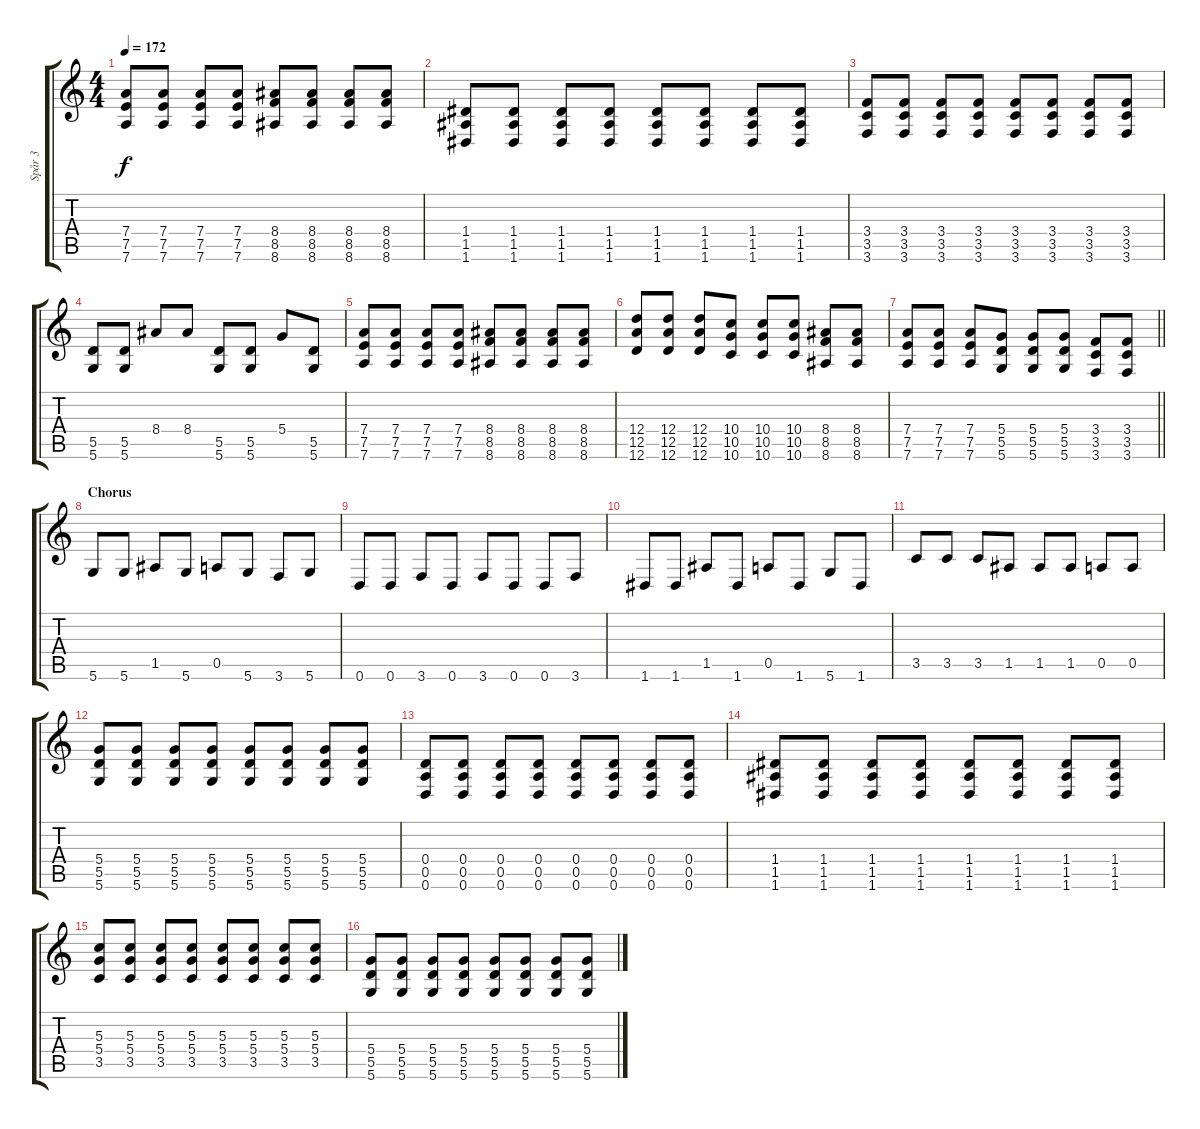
\track ("Spår 3" "Spår 3") {instrument overdrivenguitar}
\staff {score tabs}
\tuning (E4 B3 G3 D3 A2 D2) {hide}
\ts (4 4)
\tempo 172
\clef g2
\ks c
(7.4 7.5 7.6).8{dy f} (7.4 7.5 7.6).8 (7.4 7.5 7.6).8 (7.4 7.5 7.6).8 (8.4 8.5 8.6).8 (8.4 8.5 8.6).8 (8.4 8.5 8.6).8 (8.4 8.5 8.6).8 |
(1.4 1.5 1.6).8 (1.4 1.5 1.6).8 (1.4 1.5 1.6).8 (1.4 1.5 1.6).8 (1.4 1.5 1.6).8 (1.4 1.5 1.6).8 (1.4 1.5 1.6).8 (1.4 1.5 1.6).8 |
(3.4 3.5 3.6).8 (3.4 3.5 3.6).8 (3.4 3.5 3.6).8 (3.4 3.5 3.6).8 (3.4 3.5 3.6).8 (3.4 3.5 3.6).8 (3.4 3.5 3.6).8 (3.4 3.5 3.6).8 |
(5.5 5.6).8 (5.5 5.6).8 8.4.8 8.4.8 (5.5 5.6).8 (5.5 5.6).8 5.4.8 (5.5 5.6).8 |
(7.4 7.5 7.6).8 (7.4 7.5 7.6).8 (7.4 7.5 7.6).8 (7.4 7.5 7.6).8 (8.4 8.5 8.6).8 (8.4 8.5 8.6).8 (8.4 8.5 8.6).8 (8.4 8.5 8.6).8 |
(12.4 12.5 12.6).8 (12.4 12.5 12.6).8 (12.4 12.5 12.6).8 (10.4 10.5 10.6).8 (10.4 10.5 10.6).8 (10.4 10.5 10.6).8 (8.4 8.5 8.6).8 (8.4 8.5 8.6).8 |
\barLineRight lightlight
(7.4 7.5 7.6).8 (7.4 7.5 7.6).8 (7.4 7.5 7.6).8 (5.4 5.5 5.6).8 (5.4 5.5 5.6).8 (5.4 5.5 5.6).8 (3.4 3.5 3.6).8 (3.4 3.5 3.6).8 |
\section ("" "Chorus")
5.6.8 5.6.8 1.5.8 5.6.8 0.5.8 5.6.8 3.6.8 5.6.8 |
0.6.8 0.6.8 3.6.8 0.6.8 3.6.8 0.6.8 0.6.8 3.6.8 |
1.6.8 1.6.8 1.5.8 1.6.8 0.5.8 1.6.8 5.6.8 1.6.8 |
3.5.8 3.5.8 3.5.8 1.5.8 1.5.8 1.5.8 0.5.8 0.5.8 |
(5.4 5.5 5.6).8 (5.4 5.5 5.6).8 (5.4 5.5 5.6).8 (5.4 5.5 5.6).8 (5.4 5.5 5.6).8 (5.4 5.5 5.6).8 (5.4 5.5 5.6).8 (5.4 5.5 5.6).8 |
(0.4 0.5 0.6).8 (0.4 0.5 0.6).8 (0.4 0.5 0.6).8 (0.4 0.5 0.6).8 (0.4 0.5 0.6).8 (0.4 0.5 0.6).8 (0.4 0.5 0.6).8 (0.4 0.5 0.6).8 |
(1.4 1.5 1.6).8 (1.4 1.5 1.6).8 (1.4 1.5 1.6).8 (1.4 1.5 1.6).8 (1.4 1.5 1.6).8 (1.4 1.5 1.6).8 (1.4 1.5 1.6).8 (1.4 1.5 1.6).8 |
(5.3 5.4 3.5).8 (5.3 5.4 3.5).8 (5.3 5.4 3.5).8 (5.3 5.4 3.5).8 (5.3 5.4 3.5).8 (5.3 5.4 3.5).8 (5.3 5.4 3.5).8 (5.3 5.4 3.5).8 |
(5.4 5.5 5.6).8 (5.4 5.5 5.6).8 (5.4 5.5 5.6).8 (5.4 5.5 5.6).8 (5.4 5.5 5.6).8 (5.4 5.5 5.6).8 (5.4 5.5 5.6).8 (5.4 5.5 5.6).8
